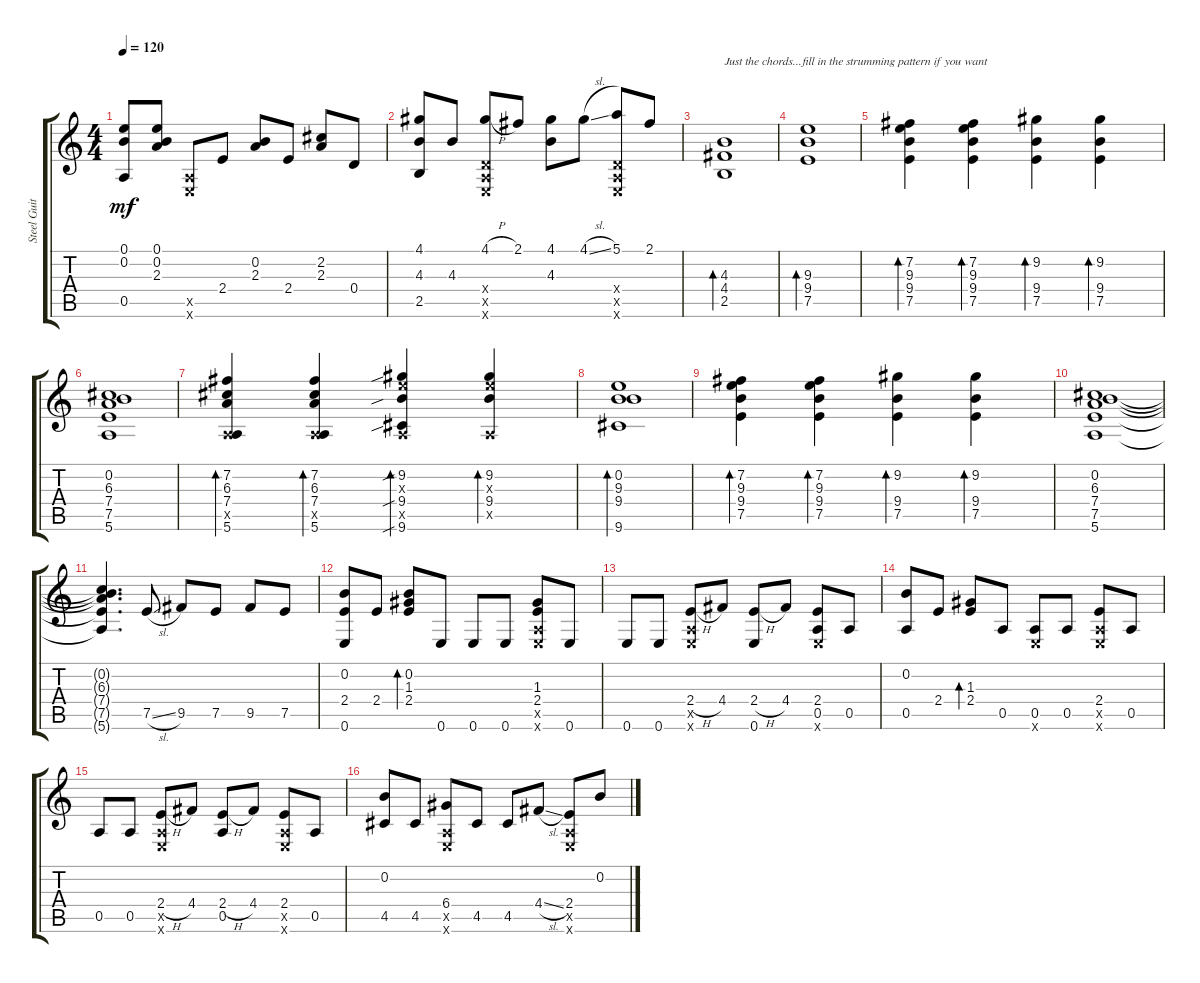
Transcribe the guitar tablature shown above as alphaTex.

\track ("Steel Guitar" "Steel Guit") {instrument acousticguitarsteel}
\staff {score tabs}
\tuning (E4 B3 G3 D3 A2 E2) {hide}
\ts (4 4)
\tempo 120
\clef g2
\ks c
(0.1{t} 0.2{t} 0.5{t}).8{dy mf} (0.1 0.2 2.3).8 (0.5{x} 0.6{x}).8 2.4.8 (0.2 2.3).8 2.4.8 (2.2 2.3).8 0.4.8 |
(4.1 4.3 2.5).8 4.3.8 (4.1{h} 0.4{x} 0.5{x} 0.6{x}).8 2.1.8 (4.1 4.3).8 4.1{sl}.8 (5.1 0.4{x} 0.5{x} 0.6{x}).8 2.1.8 |
(4.3 4.4 2.5).1{bd 120 txt "Just the chords...fill in the strumming pattern if you want"} |
(9.3 9.4 7.5).1{bd 120} |
(7.2 9.3 9.4 7.5).4{bd 120} (7.2 9.3 9.4 7.5).4{bd 120} (9.2 9.4 7.5).4{bd 120} (9.2 9.4 7.5).4{bd 120} |
(0.2 6.3 7.4 7.5 5.6).1 |
(7.2 6.3 7.4 0.5{x} 5.6).4{bd 120} (7.2 6.3 7.4 0.5{x} 5.6).4{bd 120} (9.2{sib} 9.3{x} 9.4{sib} 0.5{x} 9.6{sib}).4{bd 120} (9.2 9.3{x} 9.4 0.5{x}).4{bd 120} |
(0.2 9.3 9.4 9.6).1{bd 60} |
(7.2 9.3 9.4 7.5).4{bd 120} (7.2 9.3 9.4 7.5).4{bd 120} (9.2 9.4 7.5).4{bd 120} (9.2 9.4 7.5).4{bd 120} |
(0.2 6.3 7.4 7.5 5.6).1 |
(0.2{t} 6.3{t} 7.4{t} 7.5{t} 5.6{t}).4{d} 7.5{sl}.8 9.5.8 7.5.8 9.5.8 7.5.8 |
(0.2 2.4 0.6).8 2.4.8 (0.2 1.3 2.4).8{bd 30} 0.6.8 0.6.8 0.6.8 (1.3 2.4 0.5{x} 0.6{x}).8 0.6.8 |
0.6.8 0.6.8 (2.4{h} 0.5{x} 0.6{x}).8 4.4.8 (2.4{h} 0.6).8 4.4.8 (2.4 0.5 0.6{x}).8 0.5.8 |
(0.2 0.5).8 2.4.8 (1.3 2.4).8{bd 30} 0.5.8 (0.5 0.6{x}).8 0.5.8 (2.4 0.5{x} 0.6{x}).8 0.5.8 |
0.5.8 0.5.8 (2.4{h} 0.5{x} 0.6{x}).8 4.4.8 (2.4{h} 0.5).8 4.4.8 (2.4 0.5{x} 0.6{x}).8 0.5.8 |
(0.2 4.5).8 4.5.8 (6.4 0.5{x} 0.6{x}).8 4.5.8 4.5.8 4.4{sl}.8 (2.4 0.5{x} 0.6{x}).8 0.2.8
